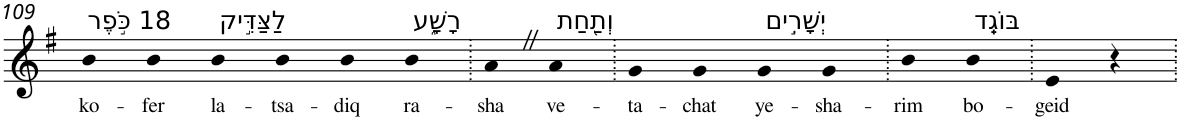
**kern	**text
*part1	*part1
*staff1	*staff1
*I"Piano	*
*I'Pno	*
!!LO:PB:g=z
*clefG2	*
*k[f#]	*
*G:	*
=109	=109
!LO:TX:a:t=18 כֹּ֣פֶר	!
!	!LO:LY:b
4b	ko-
!	!LO:LY:b
4b	-fer
!LO:TX:a:t=לַצַּדִּ֣יק	!
!	!LO:LY:b
4b	la-
!	!LO:LY:b
4b	-tsa-
!	!LO:LY:b
4b	-diq
!LO:TX:a:t=רָשָׁ֑ע	!
!	!LO:LY:b
4b	ra-
=110.	=110.
!	!LO:LY:b
4aZ	-sha
!LO:TX:a:t=וְתַ֖חַת	!
!	!LO:LY:b
4a	ve-
=111.	=111.
!	!LO:LY:b
4g	-ta-
!	!LO:LY:b
4g	-chat
!LO:TX:a:t=יְשָׁרִ֣ים	!
!	!LO:LY:b
4g	ye-
!	!LO:LY:b
4g	-sha-
=112.	=112.
!	!LO:LY:b
4b	-rim
!LO:TX:a:t=בּוֹגֵֽד	!
!	!LO:LY:b
4b	bo-
=113.	=113.
!	!LO:LY:b
4e	-geid
4r	.
=.	=.
*-	*-
